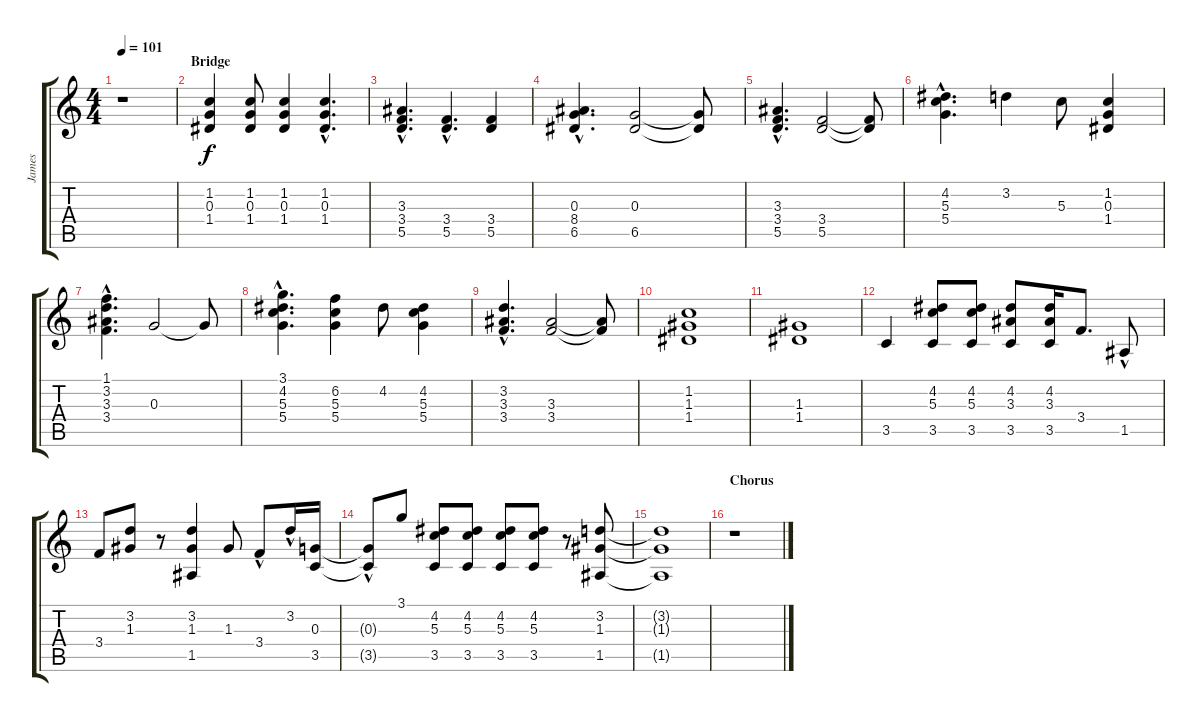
\track ("James" "James") {instrument electricguitarmuted}
\staff {score tabs}
\tuning (E4 B3 G3 D3 A2 E2) {hide}
\ts (4 4)
\tempo 101
\clef g2
\ks c
r.1{dy f} |
\section ("" "Bridge")
(1.2 0.3 1.4).4 (1.2 0.3 1.4).8 (1.2 0.3 1.4).4 (1.2{hac} 0.3{hac} 1.4{hac}).4{d} |
(3.3{hac} 3.4{hac} 5.5{hac}).4{d} (3.4{hac} 5.5{hac}).4{d} (3.4 5.5).4 |
(0.3{hac} 8.4{hac} 6.5{hac}).4{d} (0.3 6.5).2 (0.3{t} 6.5{t}).8 |
(3.3{hac} 3.4{hac} 5.5{hac}).4{d} (3.4 5.5).2 (3.4{t} 5.5{t}).8 |
(4.2{hac} 5.3{hac} 5.4{hac}).4{d} 3.2.4 5.3.8 (1.2 0.3 1.4).4 |
(1.1{hac} 3.2{hac} 3.3{hac} 3.4{hac}).4{d} 0.3.2 0.3{t}.8 |
(3.1{hac} 4.2{hac} 5.3{hac} 5.4{hac}).4{d} (6.2 5.3 5.4).4 4.2.8 (4.2 5.3 5.4).4 |
(3.2{hac} 3.3{hac} 3.4{hac}).4{d} (3.3 3.4).2 (3.3{t} 3.4{t}).8 |
(1.2 1.3 1.4).1 |
(1.3 1.4).1 |
3.5.4 (4.2 5.3 3.5).8 (4.2 5.3 3.5).8 (4.2 3.3 3.5).8 (4.2 3.3 3.5).16 3.4.8{d} 1.5{hac}.8 |
3.4.8 (3.2 1.3).8 r.8 (3.2 1.3 1.5).4 1.3.8 3.4{hac}.8 3.2{hac}.16 (0.3 3.5).16 |
(0.3{hac t} 3.5{t}).8 3.1.8 (4.2 5.3 3.5).8 (4.2 5.3 3.5).8 (4.2 5.3 3.5).8 (4.2 5.3 3.5).8 r.8 (3.2 1.3 1.5).8 |
(3.2{t} 1.3{t} 1.5{t}).1 |
\section ("" "Chorus")
r.1
